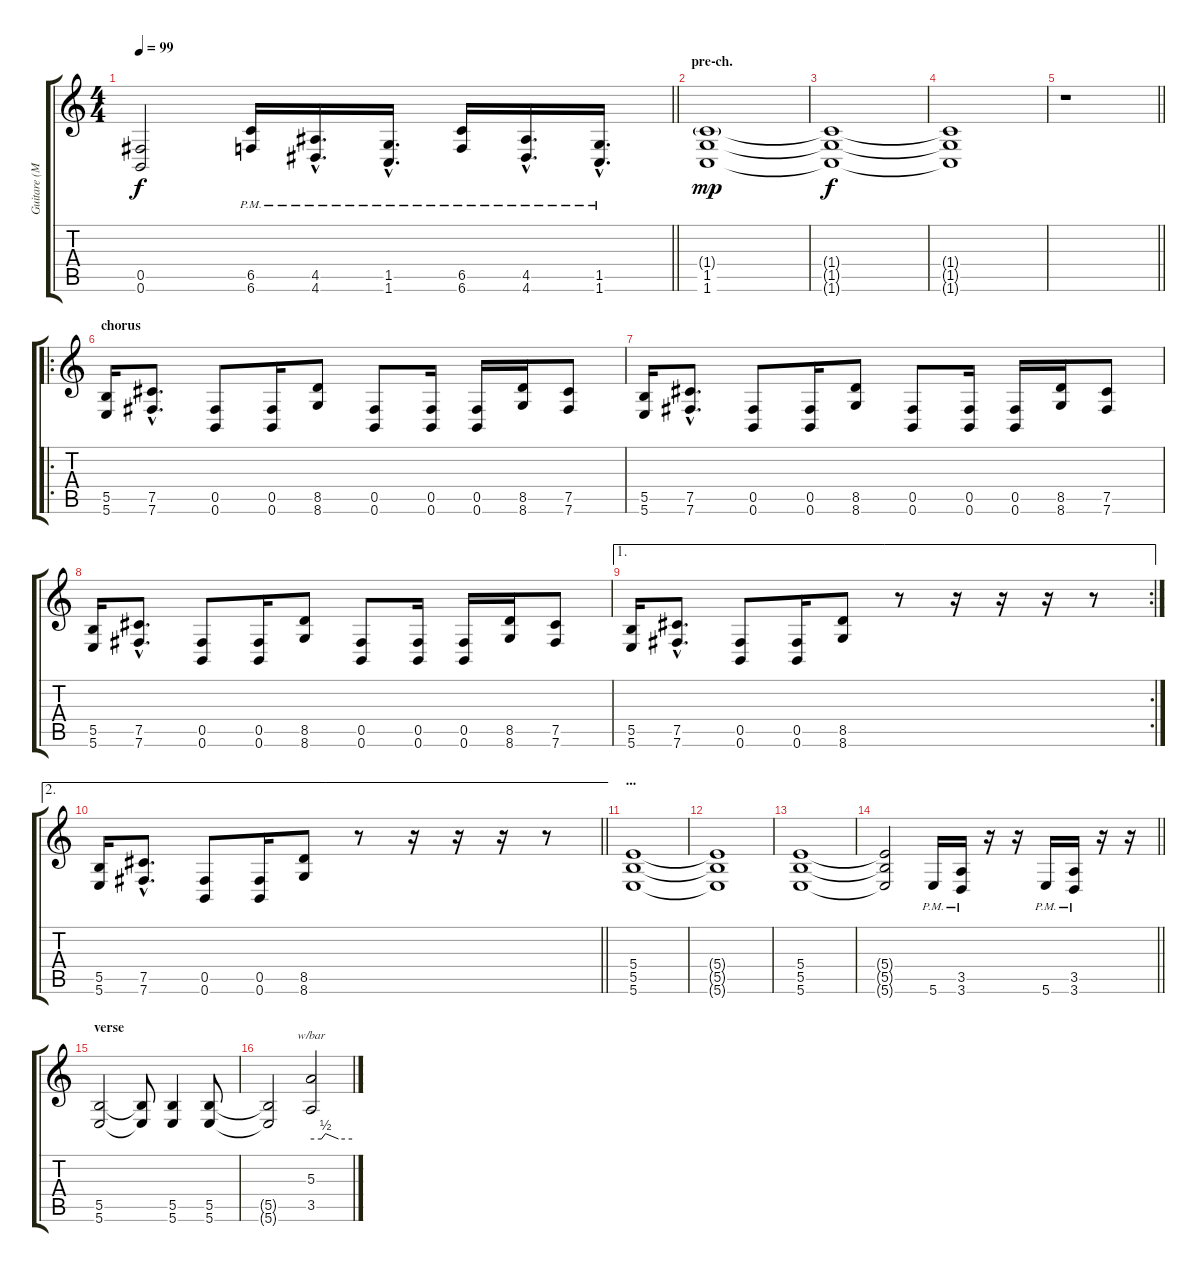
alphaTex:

\track ("Guitare (Mike)" "Guitare (M") {instrument overdrivenguitar}
\staff {score tabs}
\tuning (Db4 Ab3 E3 B2 Gb2 B1) {hide}
\ts (4 4)
\tempo 99
\clef g2
\barLineRight lightlight
\ks c
(0.5 0.6).2{dy f instrument overdrivenguitar} (6.5{pm} 6.6{pm}).16 (4.5{hac pm} 4.6{hac pm}).16{d} (1.5{hac pm} 1.6{hac pm}).16{d} (6.5{pm} 6.6{pm}).16 (4.5{hac pm} 4.6{hac pm}).16{d} (1.5{hac pm} 1.6{hac pm}).16{d} |
\section ("" "pre-ch.")
(1.4{g} 1.5 1.6).1{dy mp} |
(1.4{t} 1.5{t} 1.6{t}).1{dy f} |
(1.4{t} 1.5{t} 1.6{t}).1 |
\barLineRight lightlight
r.1 |
\ro
\section ("" "chorus")
(5.5 5.6).16 (7.5{hac} 7.6{hac}).8{d} (0.5 0.6).8 (0.5 0.6).16 (8.5 8.6).8 (0.5 0.6).8 (0.5 0.6).16 (0.5 0.6).16 (8.5 8.6).16 (7.5 7.6).8 |
(5.5 5.6).16 (7.5{hac} 7.6{hac}).8{d} (0.5 0.6).8 (0.5 0.6).16 (8.5 8.6).8 (0.5 0.6).8 (0.5 0.6).16 (0.5 0.6).16 (8.5 8.6).16 (7.5 7.6).8 |
(5.5 5.6).16 (7.5{hac} 7.6{hac}).8{d} (0.5 0.6).8 (0.5 0.6).16 (8.5 8.6).8 (0.5 0.6).8 (0.5 0.6).16 (0.5 0.6).16 (8.5 8.6).16 (7.5 7.6).8 |
\ae 1
\rc 2
(5.5 5.6).16 (7.5{hac} 7.6{hac}).8{d} (0.5 0.6).8 (0.5 0.6).16 (8.5 8.6).8 r.8 r.16 r.16 r.16 r.8 |
\ae 2
\barLineRight lightlight
(5.5 5.6).16 (7.5{hac} 7.6{hac}).8{d} (0.5 0.6).8 (0.5 0.6).16 (8.5 8.6).8 r.8 r.16 r.16 r.16 r.8 |
\section ("" "...")
(5.4 5.5 5.6).1 |
(5.4{t} 5.5{t} 5.6{t}).1 |
(5.4 5.5 5.6).1 |
\barLineRight lightlight
(5.4{t} 5.5{t} 5.6{t}).2 5.6{pm}.16 (3.5{pm} 3.6{pm}).16 r.16 r.16 5.6{pm}.16 (3.5{pm} 3.6{pm}).16 r.16 r.16 |
\section ("" "verse")
(5.5 5.6).2 (5.5{t} 5.6{t}).8 (5.5 5.6).4 (5.5 5.6).8 |
(5.5{t} 5.6{t}).2 (5.3 3.5).2{tbe (custom default 0 0 15 0 21 2 40 0 60 0)}
